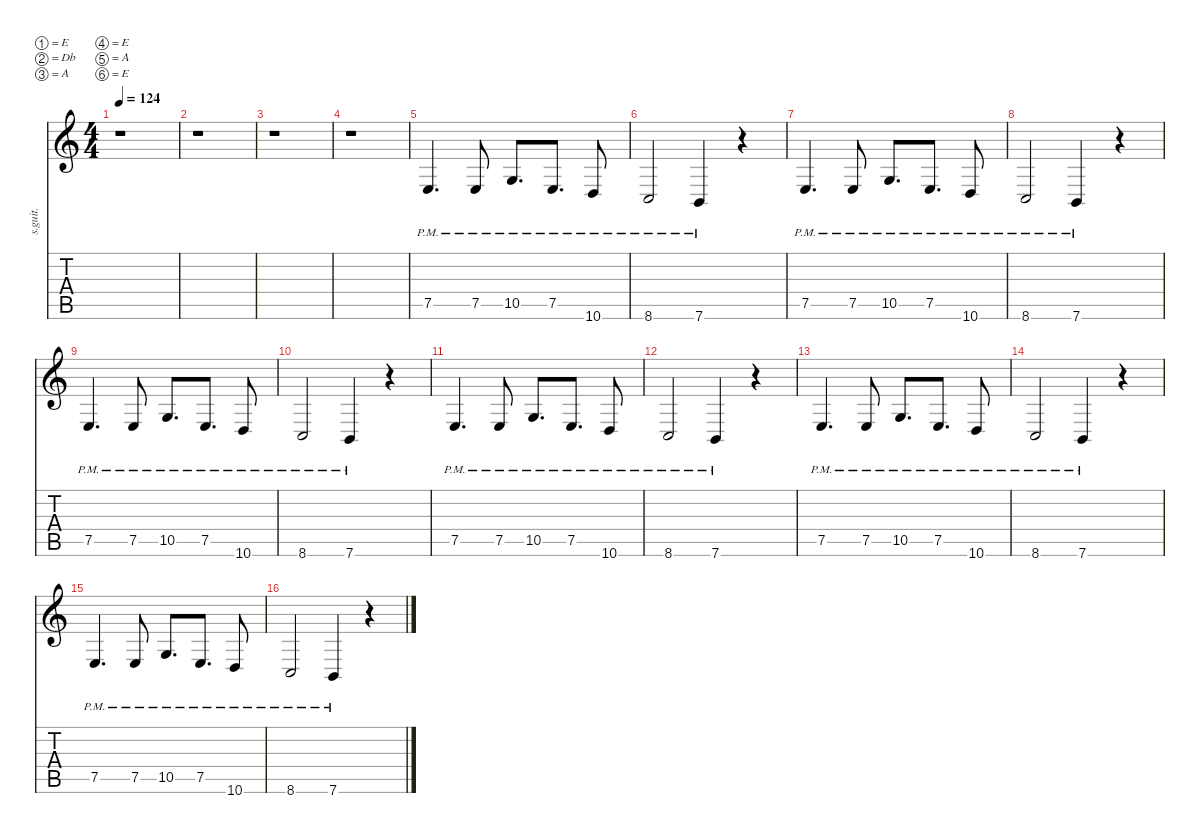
\defaultSystemsLayout 4
\hideDynamics
\bracketExtendMode nobrackets
\track ("Jack White (Bass Immitation Overdrive)" "s.guit.") {instrument overdrivenguitar}
\staff {score tabs}
\tuning (E3 Db3 A2 E2 A1 E1)
\ts (4 4)
\tempo 124
\clef g2
\ks c
r.1{dy p} |
r.1 |
r.1 |
r.1 |
7.5{pm}.4{d lyrics (0 "") lyrics (1 "") lyrics (2 "") lyrics (3 "") lyrics (4 "")} 7.5{pm}.8{lyrics (0 "") lyrics (1 "") lyrics (2 "") lyrics (3 "") lyrics (4 "")} 10.5{pm}.8{d lyrics (0 "") lyrics (1 "") lyrics (2 "") lyrics (3 "") lyrics (4 "")} 7.5{pm}.8{d lyrics (0 "") lyrics (1 "") lyrics (2 "") lyrics (3 "") lyrics (4 "")} 10.6{pm}.8{lyrics (0 "") lyrics (1 "") lyrics (2 "") lyrics (3 "") lyrics (4 "")} |
8.6{pm}.2{lyrics (0 "") lyrics (1 "") lyrics (2 "") lyrics (3 "") lyrics (4 "")} 7.6{pm}.4{lyrics (0 "") lyrics (1 "") lyrics (2 "") lyrics (3 "") lyrics (4 "")} r.4 |
7.5{pm}.4{d lyrics (0 "") lyrics (1 "") lyrics (2 "") lyrics (3 "") lyrics (4 "")} 7.5{pm}.8{lyrics (0 "") lyrics (1 "") lyrics (2 "") lyrics (3 "") lyrics (4 "")} 10.5{pm}.8{d lyrics (0 "") lyrics (1 "") lyrics (2 "") lyrics (3 "") lyrics (4 "")} 7.5{pm}.8{d lyrics (0 "") lyrics (1 "") lyrics (2 "") lyrics (3 "") lyrics (4 "")} 10.6{pm}.8{lyrics (0 "") lyrics (1 "") lyrics (2 "") lyrics (3 "") lyrics (4 "")} |
8.6{pm}.2{lyrics (0 "") lyrics (1 "") lyrics (2 "") lyrics (3 "") lyrics (4 "")} 7.6{pm}.4{lyrics (0 "") lyrics (1 "") lyrics (2 "") lyrics (3 "") lyrics (4 "")} r.4 |
7.5{pm}.4{d lyrics (0 "") lyrics (1 "") lyrics (2 "") lyrics (3 "") lyrics (4 "")} 7.5{pm}.8{lyrics (0 "") lyrics (1 "") lyrics (2 "") lyrics (3 "") lyrics (4 "")} 10.5{pm}.8{d lyrics (0 "") lyrics (1 "") lyrics (2 "") lyrics (3 "") lyrics (4 "")} 7.5{pm}.8{d lyrics (0 "") lyrics (1 "") lyrics (2 "") lyrics (3 "") lyrics (4 "")} 10.6{pm}.8{lyrics (0 "") lyrics (1 "") lyrics (2 "") lyrics (3 "") lyrics (4 "")} |
8.6{pm}.2{lyrics (0 "") lyrics (1 "") lyrics (2 "") lyrics (3 "") lyrics (4 "")} 7.6{pm}.4{lyrics (0 "") lyrics (1 "") lyrics (2 "") lyrics (3 "") lyrics (4 "")} r.4 |
7.5{pm}.4{d lyrics (0 "") lyrics (1 "") lyrics (2 "") lyrics (3 "") lyrics (4 "")} 7.5{pm}.8{lyrics (0 "") lyrics (1 "") lyrics (2 "") lyrics (3 "") lyrics (4 "")} 10.5{pm}.8{d lyrics (0 "") lyrics (1 "") lyrics (2 "") lyrics (3 "") lyrics (4 "")} 7.5{pm}.8{d lyrics (0 "") lyrics (1 "") lyrics (2 "") lyrics (3 "") lyrics (4 "")} 10.6{pm}.8{lyrics (0 "") lyrics (1 "") lyrics (2 "") lyrics (3 "") lyrics (4 "")} |
8.6{pm}.2{lyrics (0 "") lyrics (1 "") lyrics (2 "") lyrics (3 "") lyrics (4 "")} 7.6{pm}.4{lyrics (0 "") lyrics (1 "") lyrics (2 "") lyrics (3 "") lyrics (4 "")} r.4 |
7.5{pm}.4{d lyrics (0 "") lyrics (1 "") lyrics (2 "") lyrics (3 "") lyrics (4 "")} 7.5{pm}.8{lyrics (0 "") lyrics (1 "") lyrics (2 "") lyrics (3 "") lyrics (4 "")} 10.5{pm}.8{d lyrics (0 "") lyrics (1 "") lyrics (2 "") lyrics (3 "") lyrics (4 "")} 7.5{pm}.8{d lyrics (0 "") lyrics (1 "") lyrics (2 "") lyrics (3 "") lyrics (4 "")} 10.6{pm}.8{lyrics (0 "") lyrics (1 "") lyrics (2 "") lyrics (3 "") lyrics (4 "")} |
8.6{pm}.2{lyrics (0 "") lyrics (1 "") lyrics (2 "") lyrics (3 "") lyrics (4 "")} 7.6{pm}.4{lyrics (0 "") lyrics (1 "") lyrics (2 "") lyrics (3 "") lyrics (4 "")} r.4 |
7.5{pm}.4{d lyrics (0 "") lyrics (1 "") lyrics (2 "") lyrics (3 "") lyrics (4 "")} 7.5{pm}.8{lyrics (0 "") lyrics (1 "") lyrics (2 "") lyrics (3 "") lyrics (4 "")} 10.5{pm}.8{d lyrics (0 "") lyrics (1 "") lyrics (2 "") lyrics (3 "") lyrics (4 "")} 7.5{pm}.8{d lyrics (0 "") lyrics (1 "") lyrics (2 "") lyrics (3 "") lyrics (4 "")} 10.6{pm}.8{lyrics (0 "") lyrics (1 "") lyrics (2 "") lyrics (3 "") lyrics (4 "")} |
8.6{pm}.2{lyrics (0 "") lyrics (1 "") lyrics (2 "") lyrics (3 "") lyrics (4 "")} 7.6{pm}.4{lyrics (0 "") lyrics (1 "") lyrics (2 "") lyrics (3 "") lyrics (4 "")} r.4
